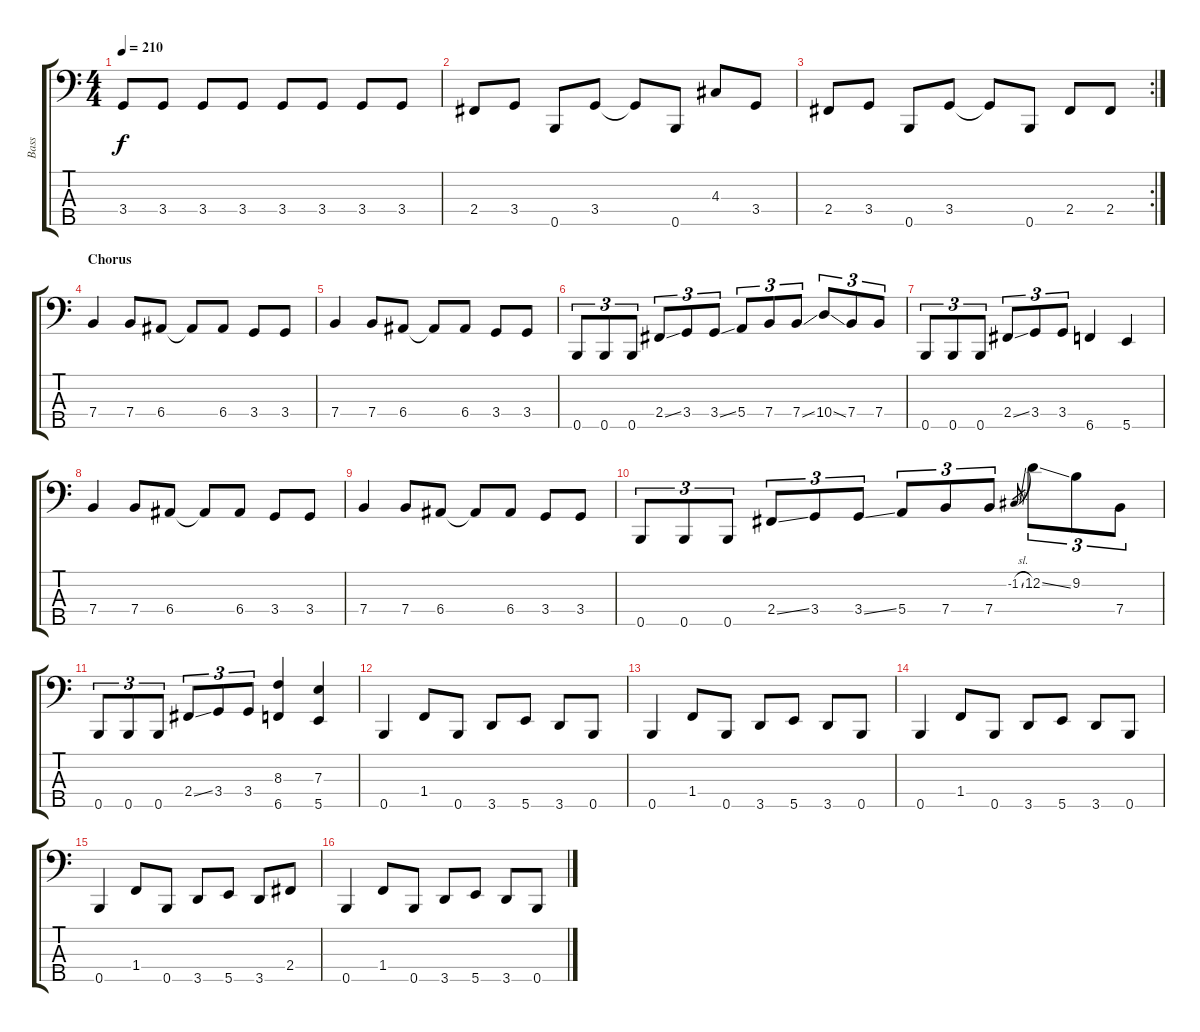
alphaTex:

\track ("Bass" "Bass") {instrument electricbasspick}
\staff {score tabs}
\tuning (G2 D2 A1 E1 B0) {hide}
\ts (4 4)
\tempo 210
\clef f4
\ks c
3.4.8{dy f} 3.4.8 3.4.8 3.4.8 3.4.8 3.4.8 3.4.8 3.4.8 |
2.4.8 3.4.8 0.5.8 3.4.8 3.4{t}.8 0.5.8 4.3.8 3.4.8 |
\rc 2
2.4.8 3.4.8 0.5.8 3.4.8 3.4{t}.8 0.5.8 2.4.8 2.4.8 |
\section ("" "Chorus")
7.4.4 7.4.8 6.4.8 6.4{t}.8 6.4.8 3.4.8 3.4.8 |
7.4.4 7.4.8 6.4.8 6.4{t}.8 6.4.8 3.4.8 3.4.8 |
0.5.8{tu (3 2)} 0.5.8{tu (3 2)} 0.5.8{tu (3 2)} 2.4{ss}.8{tu (3 2)} 3.4.8{tu (3 2)} 3.4{ss}.8{tu (3 2)} 5.4.8{tu (3 2)} 7.4.8{tu (3 2)} 7.4{ss}.8{tu (3 2)} 10.4{ss}.8{tu (3 2)} 7.4.8{tu (3 2)} 7.4.8{tu (3 2)} |
0.5.8{tu (3 2)} 0.5.8{tu (3 2)} 0.5.8{tu (3 2)} 2.4{ss}.8{tu (3 2)} 3.4.8{tu (3 2)} 3.4.8{tu (3 2)} 6.5.4 5.5.4 |
7.4.4 7.4.8 6.4.8 6.4{t}.8 6.4.8 3.4.8 3.4.8 |
7.4.4 7.4.8 6.4.8 6.4{t}.8 6.4.8 3.4.8 3.4.8 |
0.5.8{tu (3 2)} 0.5.8{tu (3 2)} 0.5.8{tu (3 2)} 2.4{ss}.8{tu (3 2)} 3.4.8{tu (3 2)} 3.4{ss}.8{tu (3 2)} 5.4.8{tu (3 2)} 7.4.8{tu (3 2)} 7.4.8{tu (3 2)} -1.2{sl}.8{gr} 12.2{ss}.8{tu (3 2)} 9.2.8{tu (3 2)} 7.4.8{tu (3 2)} |
0.5.8{tu (3 2)} 0.5.8{tu (3 2)} 0.5.8{tu (3 2)} 2.4{ss}.8{tu (3 2)} 3.4.8{tu (3 2)} 3.4.8{tu (3 2)} (8.3 6.5).4 (7.3 5.5).4 |
0.5.4 1.4.8 0.5.8 3.5.8 5.5.8 3.5.8 0.5.8 |
0.5.4 1.4.8 0.5.8 3.5.8 5.5.8 3.5.8 0.5.8 |
0.5.4 1.4.8 0.5.8 3.5.8 5.5.8 3.5.8 0.5.8 |
0.5.4 1.4.8 0.5.8 3.5.8 5.5.8 3.5.8 2.4.8 |
0.5.4 1.4.8 0.5.8 3.5.8 5.5.8 3.5.8 0.5.8
